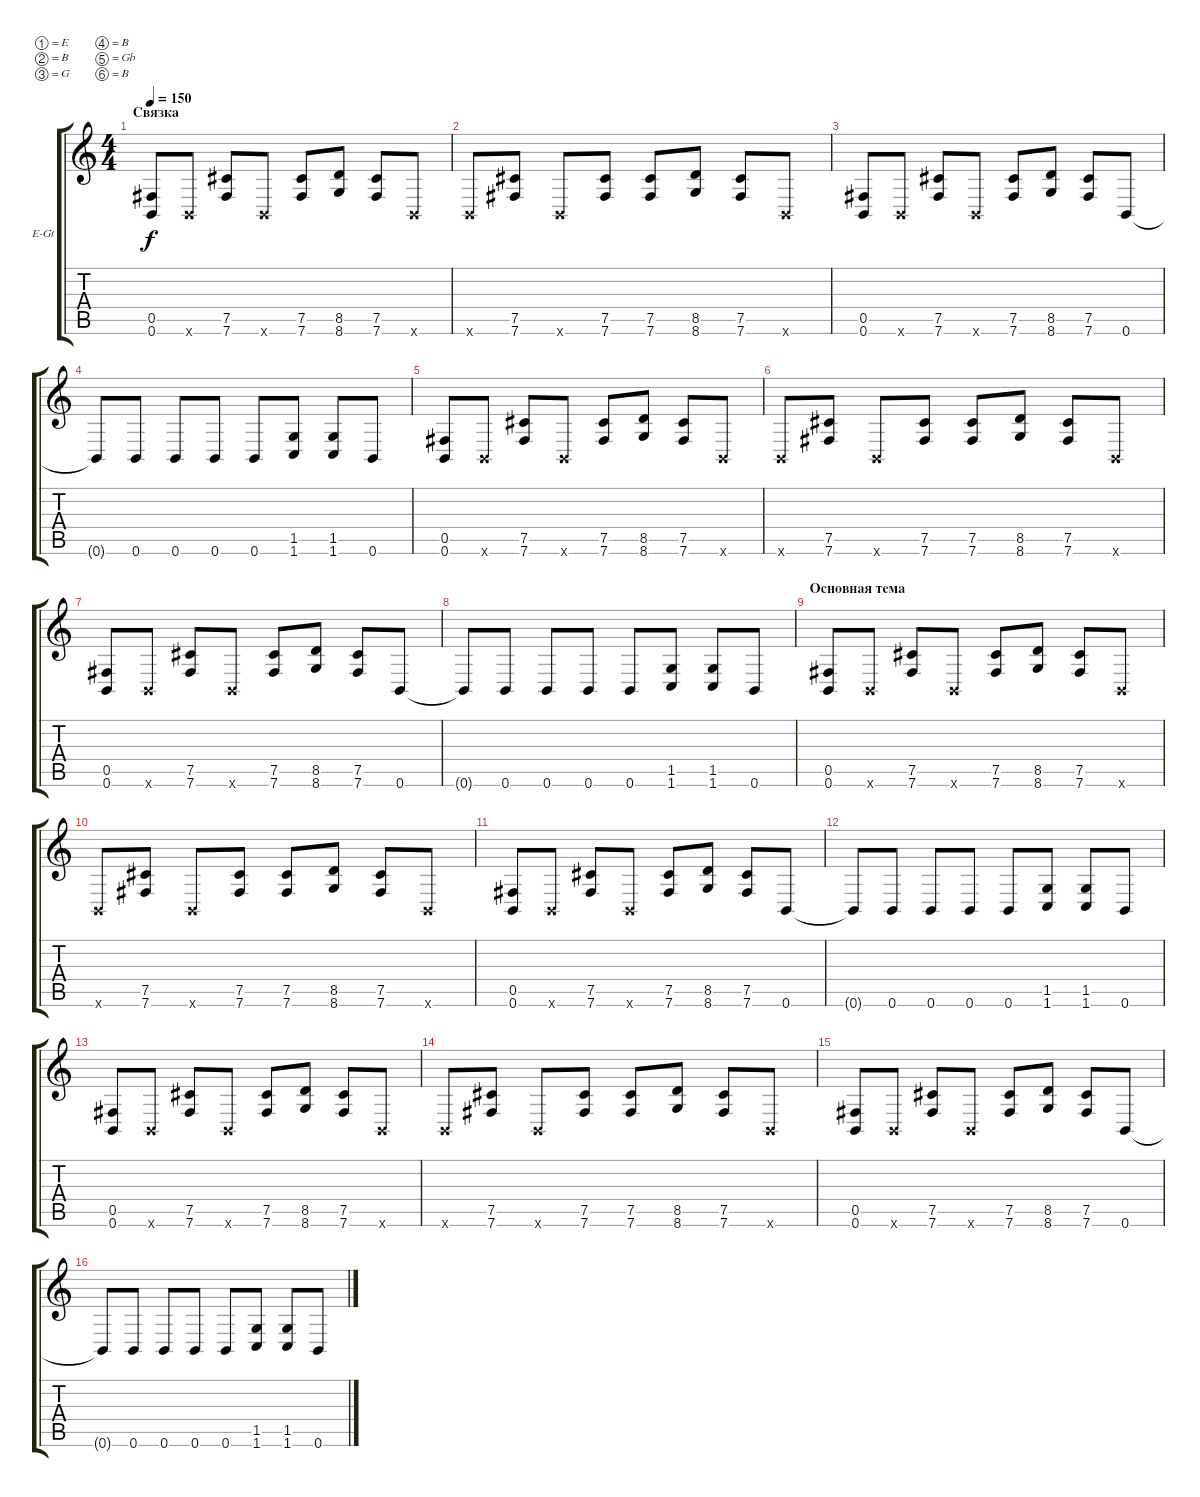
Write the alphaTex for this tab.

\defaultSystemsLayout 4
\bracketExtendMode groupsimilarinstruments
\firstSystemTrackNameOrientation horizontal
\otherSystemsTrackNameOrientation horizontal
\track ("Electric Guitar" "E-Gt") {instrument distortionguitar}
\staff {score tabs}
\tuning (E4 B3 G3 B2 Gb2 B1)
\ts (4 4)
\section ("" "Связка")
\tempo 150
\clef g2
\ks c
(0.6 0.5).8{dy f} 0.6{x}.8 (7.6 7.5).8 0.6{x}.8 (7.6 7.5).8 (8.6 8.5).8 (7.6 7.5).8 0.6{x}.8 |
0.6{x}.8 (7.6 7.5).8 0.6{x}.8 (7.6 7.5).8 (7.6 7.5).8 (8.6 8.5).8 (7.6 7.5).8 0.6{x}.8 |
(0.6 0.5).8 0.6{x}.8 (7.6 7.5).8 0.6{x}.8 (7.6 7.5).8 (8.6 8.5).8 (7.6 7.5).8 0.6.8 |
0.6{t}.8 0.6.8 0.6.8 0.6.8 0.6.8 (1.6 1.5).8 (1.6 1.5).8 0.6.8 |
(0.6 0.5).8 0.6{x}.8 (7.6 7.5).8 0.6{x}.8 (7.6 7.5).8 (8.6 8.5).8 (7.6 7.5).8 0.6{x}.8 |
0.6{x}.8 (7.6 7.5).8 0.6{x}.8 (7.6 7.5).8 (7.6 7.5).8 (8.6 8.5).8 (7.6 7.5).8 0.6{x}.8 |
(0.6 0.5).8 0.6{x}.8 (7.6 7.5).8 0.6{x}.8 (7.6 7.5).8 (8.6 8.5).8 (7.6 7.5).8 0.6.8 |
0.6{t}.8 0.6.8 0.6.8 0.6.8 0.6.8 (1.6 1.5).8 (1.6 1.5).8 0.6.8 |
\section ("" "Основная тема")
(0.6 0.5).8 0.6{x}.8 (7.6 7.5).8 0.6{x}.8 (7.6 7.5).8 (8.6 8.5).8 (7.6 7.5).8 0.6{x}.8 |
0.6{x}.8 (7.6 7.5).8 0.6{x}.8 (7.6 7.5).8 (7.6 7.5).8 (8.6 8.5).8 (7.6 7.5).8 0.6{x}.8 |
(0.6 0.5).8 0.6{x}.8 (7.6 7.5).8 0.6{x}.8 (7.6 7.5).8 (8.6 8.5).8 (7.6 7.5).8 0.6.8 |
0.6{t}.8 0.6.8 0.6.8 0.6.8 0.6.8 (1.6 1.5).8 (1.6 1.5).8 0.6.8 |
(0.6 0.5).8 0.6{x}.8 (7.6 7.5).8 0.6{x}.8 (7.6 7.5).8 (8.6 8.5).8 (7.6 7.5).8 0.6{x}.8 |
0.6{x}.8 (7.6 7.5).8 0.6{x}.8 (7.6 7.5).8 (7.6 7.5).8 (8.6 8.5).8 (7.6 7.5).8 0.6{x}.8 |
(0.6 0.5).8 0.6{x}.8 (7.6 7.5).8 0.6{x}.8 (7.6 7.5).8 (8.6 8.5).8 (7.6 7.5).8 0.6.8 |
0.6{t}.8 0.6.8 0.6.8 0.6.8 0.6.8 (1.6 1.5).8 (1.6 1.5).8 0.6.8
